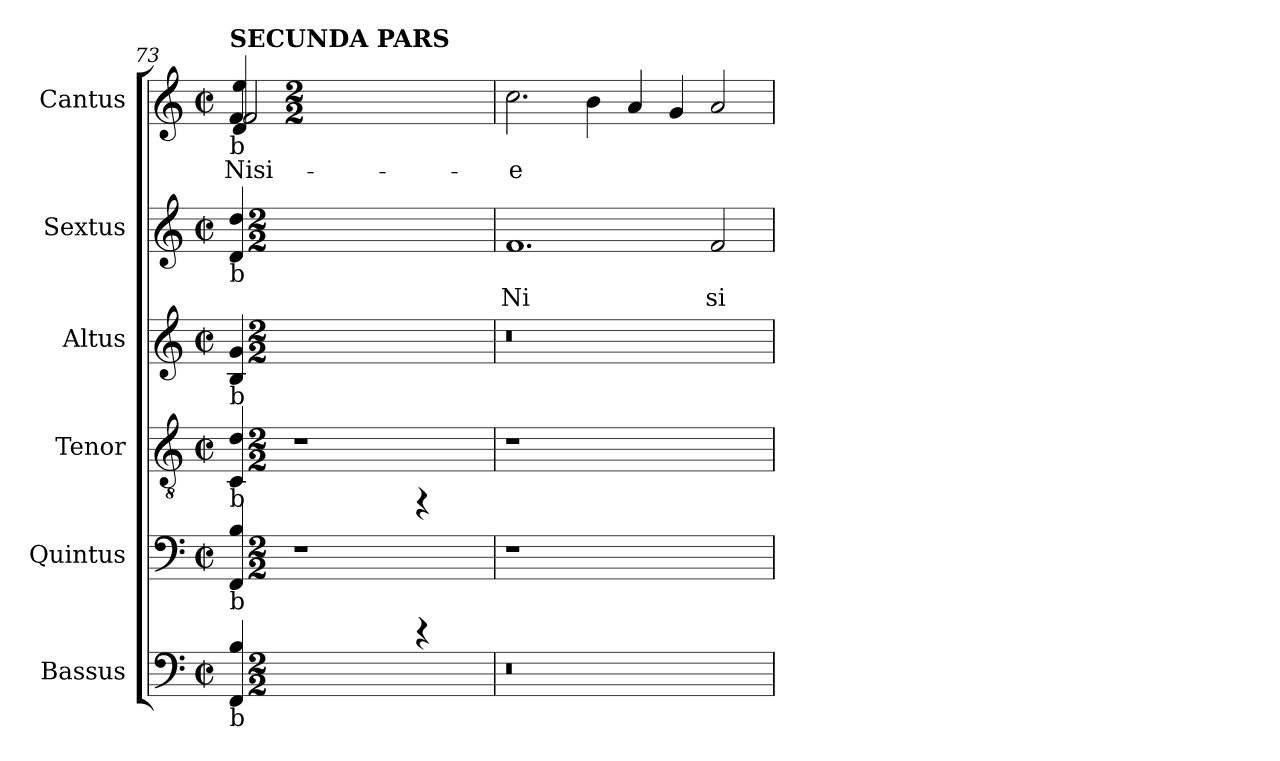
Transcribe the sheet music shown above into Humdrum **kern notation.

**kern	**text	**kern	**text	**kern	**text	**kern	**text	**kern	**text	**kern	**text
*part6	*part6	*part5	*part5	*part4	*part4	*part3	*part3	*part2	*part2	*part1	*part1
*staff6	*staff6	*staff5	*staff5	*staff4	*staff4	*staff3	*staff3	*staff2	*staff2	*staff1	*staff1
*I"Bassus	*	*I"Quintus	*	*I"Tenor	*	*I"Altus	*	*I"Sextus	*	*I"Cantus	*
!!LO:PB:g=z
*clefF4	*	*clefF4	*	*clefGv2	*	*clefG2	*	*clefG2	*	*clefG2	*
*k[]	*	*k[]	*	*k[]	*	*k[]	*	*k[]	*	*k[]	*
*C:	*	*C:	*	*C:	*	*C:	*	*C:	*	*C:	*
*M2/2	*	*M2/2	*	*M2/2	*	*M2/2	*	*M2/2	*	*M2/2	*
*met(c|)	*	*met(c|)	*	*met(c|)	*	*met(c|)	*	*met(c|)	*	*met(c|)	*
=73	=73	=73	=73	=73	=73	=73	=73	=73	=73	=73	=73
*	*	*	*	*	*	*	*	*	*	*^	*
!	!	!	!	!	!	!	!	!	!	!LO:TX:a:B:t=SECUNDA PARS	!	!
!	!	!	!	!	!	!	!	!	!	!LO:TX:b:t=b	!	!
!	!	!	!	!	!	!	!	!LO:TX:b:t=b	!	!	!	!
!	!	!	!	!	!	!LO:TX:b:t=b	!	!	!	!	!	!
!	!	!	!	!LO:TX:b:t=b	!	!	!	!	!	!	!	!
!	!	!LO:TX:b:t=b	!	!	!	!	!	!	!	!	!	!
!LO:TX:b:t=b	!	!	!	!	!	!	!	!	!	!	!	!
!	!LO:LY:b	!	!LO:LY:b:cj	!	!LO:LY:b	!	!LO:LY:b:cj	!	!LO:LY:b	!LO:N:vis=4	!LO:N:vis=4	!LO:LY:b
*	*	*	*	*	*	*	*	*	*	*	*^	*
4B/ 4FF/	.	4B/ 4FF/	.	4d/ 4C/	.	4g/ 4B/	.	4dd/ 4d/	.	1.f	2f/	4ee/ 4d/	Nisi-
*M2/2	*	*M2/2	*	*M2/2	*	*M2/2	*	*M2/2	*	*M2/2	*	*	*
*met(c|)	*	*met(c|)	*	*met(c|)	*	*met(c|)	*	*met(c|)	*	*met(c|)	*	*	*
1ryy	.	1r	.	1r	.	1ryy	.	1ryy	.	.	.	1ryy	.
.	.	.	.	.	.	.	.	.	.	.	1ryy	.	.
4ryy	.	4rCCC	.	4rFF	.	4ryy	.	4ryy	.	.	.	4ryy	.
=74	=74	=74	=74	=74	=74	=74	=74	=74	=74	=74	=74	=74	=74
!	!	!	!	!	!	!	!	!	!LO:LY:b	!	!	!	!LO:LY:b
*	*	*	*	*	*	*	*	*	*	*v	*v	*v	*
0r	.	1r	.	1r	.	0r	.	1.f	Ni	2.cc\	-e-
!	!	!	!	!	!	!	!	!	!	!	!LO:LY:b
.	.	.	.	.	.	.	.	.	.	4b\	--
!	!	!	!	!	!	!	!	!	!	!	!LO:LY:b
.	.	1ryy	.	1ryy	.	.	.	.	.	4a/	--
!	!	!	!	!	!	!	!	!	!	!	!LO:LY:b
.	.	.	.	.	.	.	.	.	.	4g/	--
!	!	!	!	!	!	!	!	!	!LO:LY:b	!	!LO:LY:b
.	.	.	.	.	.	.	.	2f/	si	2a/	--
=	=	=	=	=	=	=	=	=	=	=	=
*-	*-	*-	*-	*-	*-	*-	*-	*-	*-	*-	*-
